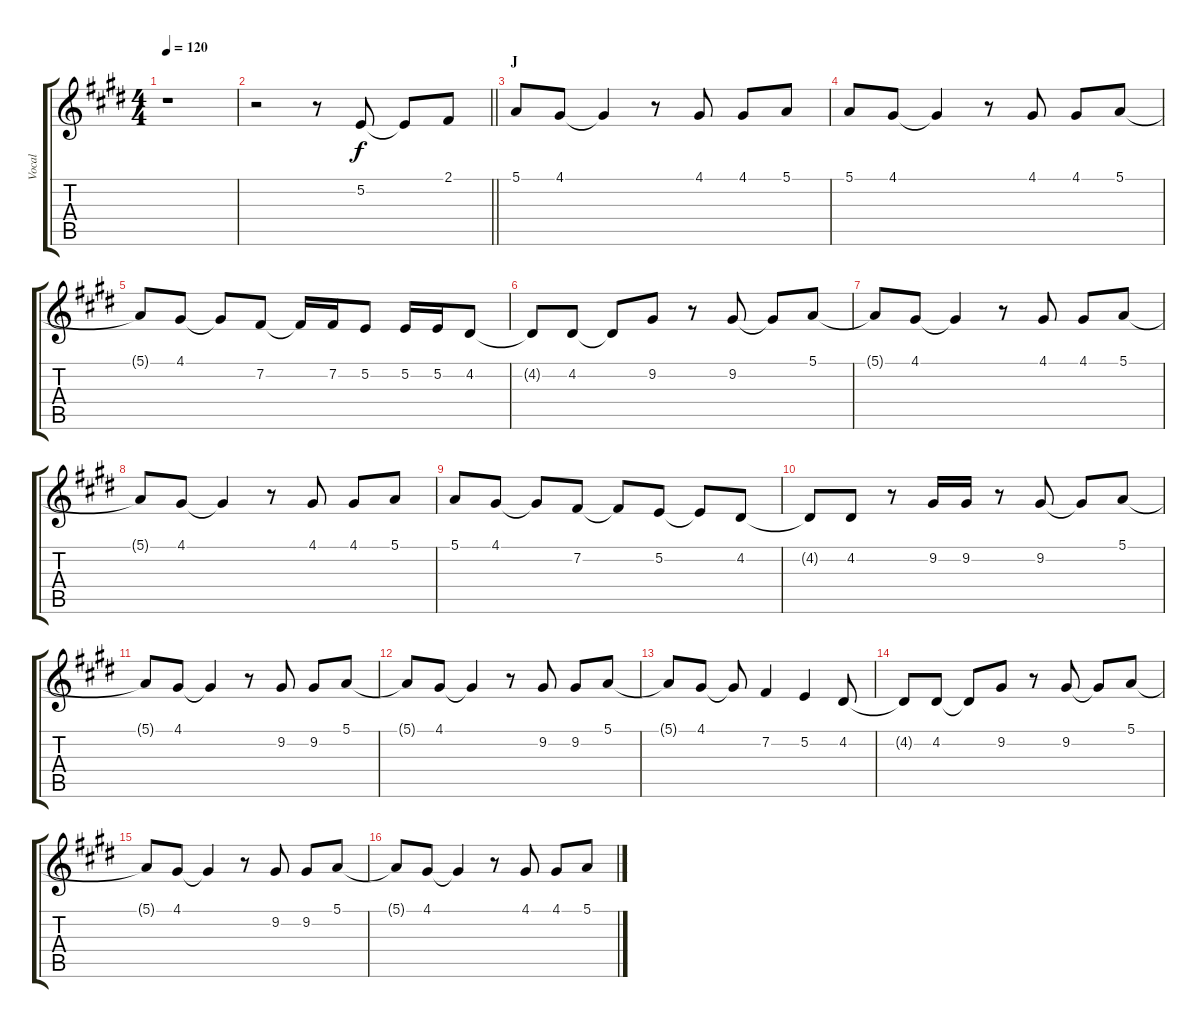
\track ("Vocal" "Vocal") {instrument altosax}
\staff {score tabs}
\tuning (E4 B3 G3 D3 A2 E2) {hide}
\ts (4 4)
\tempo 120
\clef g2
\ks e
r.1{dy f} |
\barLineRight lightlight
r.2 r.8 5.2.8 5.2{t}.8 2.1.8 |
\section ("" "J")
5.1.8 4.1.8 4.1{t}.4 r.8 4.1.8 4.1.8 5.1.8 |
5.1.8 4.1.8 4.1{t}.4 r.8 4.1.8 4.1.8 5.1.8 |
5.1{t}.8 4.1.8 4.1{t}.8 7.2.8 7.2{t}.16 7.2.16 5.2.8 5.2.16 5.2.16 4.2.8 |
4.2{t}.8 4.2.8 4.2{t}.8 9.2.8 r.8 9.2.8 9.2{t}.8 5.1.8 |
5.1{t}.8 4.1.8 4.1{t}.4 r.8 4.1.8 4.1.8 5.1.8 |
5.1{t}.8 4.1.8 4.1{t}.4 r.8 4.1.8 4.1.8 5.1.8 |
5.1.8 4.1.8 4.1{t}.8 7.2.8 7.2{t}.8 5.2.8 5.2{t}.8 4.2.8 |
4.2{t}.8 4.2.8 r.8 9.2.16 9.2.16 r.8 9.2.8 9.2{t}.8 5.1.8 |
5.1{t}.8 4.1.8 4.1{t}.4 r.8 9.2.8 9.2.8 5.1.8 |
5.1{t}.8 4.1.8 4.1{t}.4 r.8 9.2.8 9.2.8 5.1.8 |
5.1{t}.8 4.1.8 4.1{t}.8 7.2.4 5.2.4 4.2.8 |
4.2{t}.8 4.2.8 4.2{t}.8 9.2.8 r.8 9.2.8 9.2{t}.8 5.1.8 |
5.1{t}.8 4.1.8 4.1{t}.4 r.8 9.2.8 9.2.8 5.1.8 |
5.1{t}.8 4.1.8 4.1{t}.4 r.8 4.1.8 4.1.8 5.1.8
